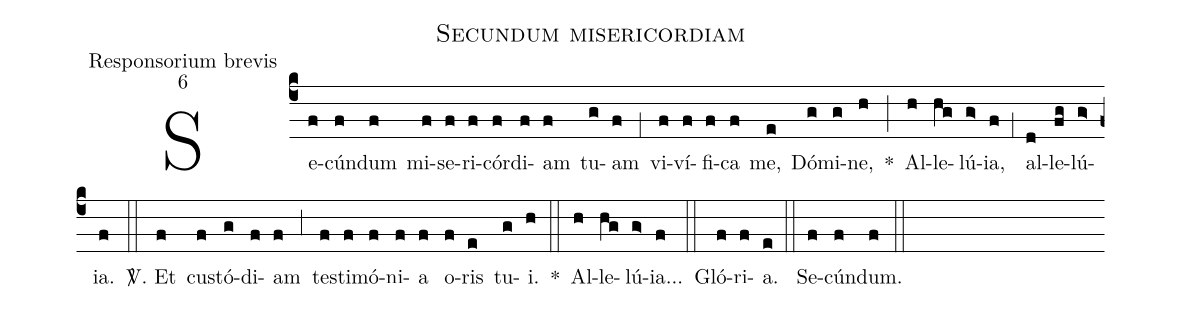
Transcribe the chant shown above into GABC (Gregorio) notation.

name:Secundum misericordiam;
office-part:Responsorium brevis;
mode:6;
%%
(c4) Se(f)cún(f)dum(f) mi(f)se(f)ri(f)cór(f)di(f)am(f) tu(g)am(f) (,1) vi(f)ví(f)fi(f)ca(f) me,(e) Dó(g)mi(g)ne,(h) *(;) Al(h)le(hg)lú(g>)ia,(f) (,1) al(d)le(fg)lú(g>)ia.(f) (::)

<sp>V/</sp>. Et(f) cu(f)stó(g)di(f)am(f) (,3) te(f)sti(f)mó(f)ni(f)a(f) o(f)ris(e) tu(g)i.(h) *(::) Al(h)le(hg)lú(g>)ia...(f) (::)

Gló(f)ri(f)a.(e) (::)
Se(f)cún(f)dum.(f) (::)
